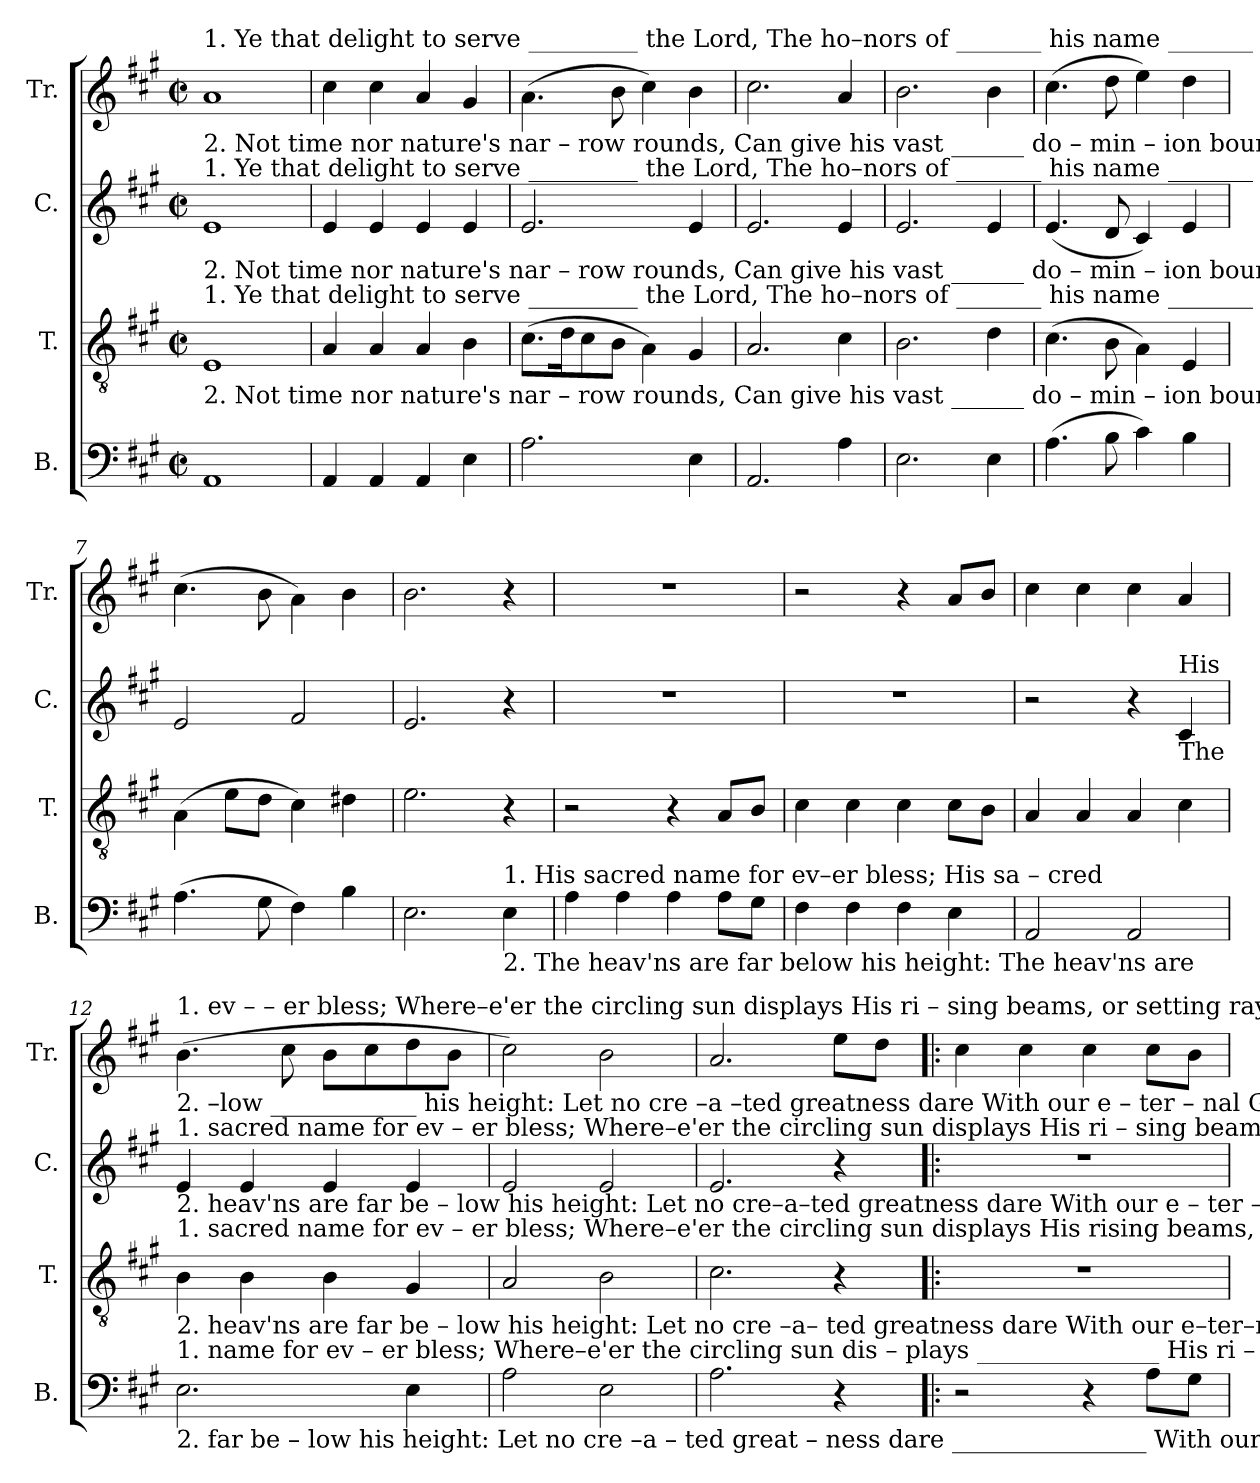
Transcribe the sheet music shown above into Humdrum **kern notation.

**kern	**kern	**kern	**kern
*part4	*part3	*part2	*part1
*staff4	*staff3	*staff2	*staff1
*I"B.	*I"T.	*I"C.	*I"Tr.
*I'B.	*I'T.	*I'C.	*I'Tr.
*clefF4	*clefGv2	*clefG2	*clefG2
*k[f#c#g#]	*k[f#c#g#]	*k[f#c#g#]	*k[f#c#g#]
*M2/2	*M2/2	*M2/2	*M2/2
*met(c|)	*met(c|)	*met(c|)	*met(c|)
*MM120	*MM120	*MM120	*MM120
=1	=1	=1	=1
!	!	!	!LO:TX:a:t=1. Ye    that delight to  serve _________ the  Lord,  The ho–nors   of _______  his   name _______ re – cord,                                                          His  sacred  name for
!	!	!	!LO:TX:b:t=2. Not time nor nature's nar        –       row rounds,  Can give his   vast ______  do – min       –     ion bounds,                                                        The heav'ns are far be–
!	!	!LO:TX:a:t=1. Ye    that delight to  serve _________ the  Lord,  The ho–nors   of _______  his   name _______ re – cord,	!
!	!	!LO:TX:b:t=2. Not time nor nature's nar        –       row rounds,  Can give his   vast ______  do – min       –     ion bounds,	!
!	!LO:TX:a:t=1. Ye    that delight to  serve _________ the  Lord,  The ho–nors   of _______  his   name _______ re – cord,                             His    sacred name for   ever  bless;  His	!	!
!	!LO:TX:b:t=2. Not time nor nature's nar        –       row rounds,  Can give his   vast ______  do – min       –     ion bounds,                          The heav'ns are far below his height&colon; The	!	!
1AA!	1E!	1e!	1a!
=2	=2	=2	=2
4AA!/	4A!/	4e!/	4cc#!\
4AA!/	4A!/	4e!/	4cc#!\
4AA!/	4A!/	4e!/	4a!/
4E!\	4B!\	4e!/	4g#!/
=3	=3	=3	=3
2.A!\	(8.c#!\L	2.e!/	(4.a!\
.	16d!\K	.	.
.	8c#!\	.	.
.	8B!\J	.	8b!\
.	4A!\)	.	4cc#!\)
4E!\	4G#!/	4e!/	4b!\
=4	=4	=4	=4
2.AA!/	2.A!/	2.e!/	2.cc#!\
4A!\	4c#!\	4e!/	4a!/
=5	=5	=5	=5
2.E!\	2.B!\	2.e!/	2.b!\
4E!\	4d!\	4e!/	4b!\
=6	=6	=6	=6
(4.A!\	(4.c#!\	(4.e!/	(4.cc#!\
8B!\	8B!\	8d!/	8dd!\
4c#!\)	4A!\)	4c#!/)	4ee!\)
4B!\	4E!/	4e!/	4dd!\
=7	=7	=7	=7
(4.A!\	(4A!\	2e!/	(4.cc#!\
.	8e!\L	.	.
8G#!\	8d!\J	.	8b!\
4F#!\)	4c#!\)	2f#!/	4a!\)
4B!\	4d#X!\	.	4b!\
=8	=8	=8	=8
2.E!\	2.e!\	2.e!/	2.b!\
!LO:TX:a:t=1. His  sacred  name  for   ev–er  bless;  His   sa   –   cred	!	!	!
!LO:TX:b:t=2. The heav'ns are far below his height&colon; The heav'ns  are	!	!	!
4E!\	4r	4r	4r
=9	=9	=9	=9
4A!\	2r	1r	1r
4A!\	.	.	.
4A!\	4r	.	.
8A!\L	8A!/L	.	.
8G#!\J	8B!/J	.	.
=10	=10	=10	=10
4F#!\	4c#!\	1r	2r
4F#!\	4c#!\	.	.
4F#!\	4c#!\	.	4r
4E!\	8c#!\L	.	8a!/L
.	8B!\J	.	8b!/J
=11	=11	=11	=11
2AA!/	4A!/	2r	4cc#!\
.	4A!/	.	4cc#!\
2AA!/	4A!/	4r	4cc#!\
!	!	!LO:TX:a:t=His	!
!	!	!LO:TX:b:t=The	!
.	4c#!\	4c#!/	4a!/
=12	=12	=12	=12
!	!	!	!LO:TX:a:t=1. ev          –          –        er   bless;  Where–e'er the circling sun displays His    ri    –    sing          beams,    or   setting  rays,   His   ri  –  sing  beams, or       set   –   ting
!	!	!	!LO:TX:b:t=2. –low ____________  his height&colon;  Let      no cre –a –ted greatness dare With  our     e        –     ter   –   nal God compare,  With  our    e  –  ter  –   nal      God     com –
!	!	!LO:TX:a:t=1. sacred  name  for     ev – er   bless;                                                                                   Where–e'er the circling sun displays  His  ri  –  sing  beams,  or      set     –    ting	!
!	!	!LO:TX:b:t=2. heav'ns are far be – low  his height&colon;                                                                                     Let     no cre–a–ted greatness dare  With our  e  –  ter  –   nal      God       com–	!
!	!LO:TX:a:t=1. sacred  name  for     ev –  er bless;                                                        Where–e'er the circling sun displays  His rising beams, His  ri  – sing  beams  or       set      –    ting	!	!
!	!LO:TX:b:t=2. heav'ns are far be – low his height&colon;                                                        Let    no cre –a– ted greatness dare  With our e–ter–nal,  our    e   –   ter   –   nal     God         com–	!	!
!LO:TX:a:t=1. name             for       ev – er   bless;                            Where–e'er the circling   sun        dis     –     plays _______________    His   ri   –  sing   beams,  or     set    –    ting	!	!	!
!LO:TX:b:t=2. far                  be   –  low  his  height&colon;                           Let      no  cre –a – ted   great  –  ness         dare ________________  With  our    e   –   ter   –    nal   God      com–	!	!	!
2.E!\	4B!\	4e!/	(4.b!\
.	4B!\	4e!/	.
.	.	.	8cc#!\
.	4B!\	4e!/	8b!\L
.	.	.	8cc#!\
4E!\	4G#!/	4e!/	8dd!\
.	.	.	8b!\J
=13	=13	=13	=13
2A!\	2A!/	2e!/	2cc#!\)
2E!\	2B!\	2e!/	2b!\
=14	=14	=14	=14
2.A!\	2.c#!\	2.e!/	2.a!/
4r	4r	4r	8ee!\L
.	.	.	8dd!\J
=15!|:	=15!|:	=15!|:	=15!|:
2r	1r	1r	4cc#!\
.	.	.	4cc#!\
4r	.	.	4cc#!\
8A!\L	.	.	8cc#!\L
8G#!\J	.	.	8b!\J
=	=	=	=
*-	*-	*-	*-
